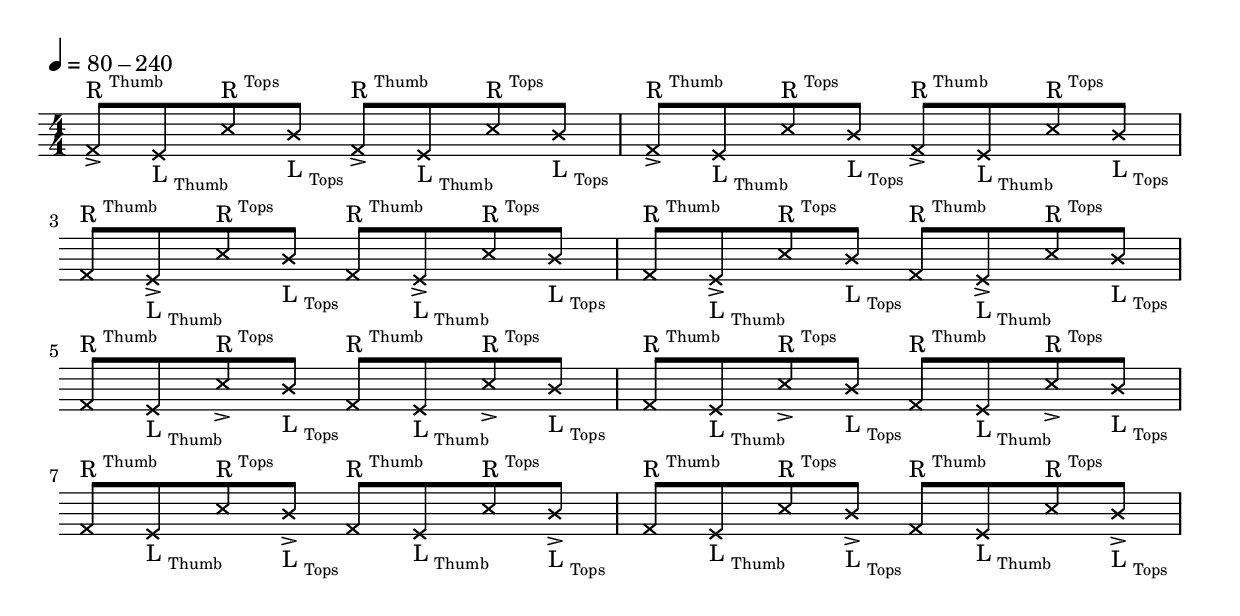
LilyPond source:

\version "2.24.1"
\include "../global.ly"

\layout {
  indent = -3.5
}

\relative {
  \defaultScoreSettings
  \tempo 4 = 80 - 240
  \time 4/4

  \rimNote

  \repeat unfold 4 { f'8^\RThumbTop-> e_\LThumbBtm   c'^\RTopsTop   b_\LTopsBtm   } \break
  \repeat unfold 4 {  f8^\RThumbTop   e_\LThumbBtm-> c'^\RTopsTop   b_\LTopsBtm   } \break
  \repeat unfold 4 {  f8^\RThumbTop   e_\LThumbBtm   c'^\RTopsTop-> b_\LTopsBtm   } \break
  \repeat unfold 4 {  f8^\RThumbTop   e_\LThumbBtm   c'^\RTopsTop   b_\LTopsBtm-> }

  \resetNoteHead
}